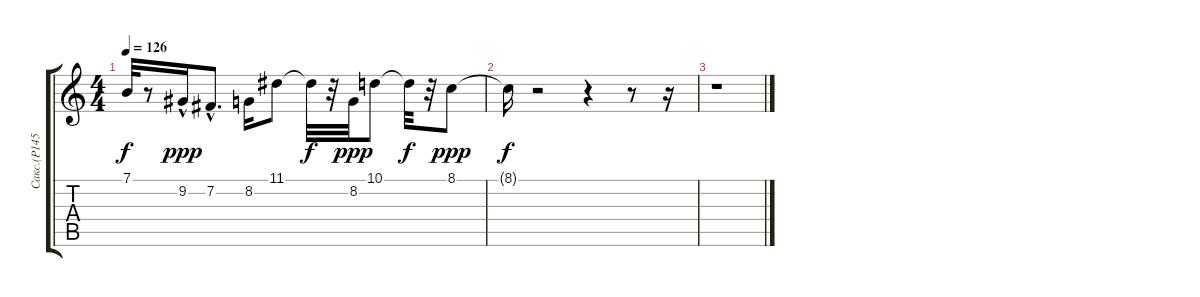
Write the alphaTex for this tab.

\track ("Сакс.(Р145)" "Сакс.(Р145") {instrument tenorsax}
\staff {score tabs}
\tuning (E4 B3 G3 D3 A2 E2) {hide}
\ts (4 4)
\tempo 126
\clef g2
\ks c
7.1{t}.32{dy f} r.8 9.2{hac}.16{dy ppp} 7.2{hac}.8{d} 8.2.16 11.1.8 11.1{t}.32{dy f} r.32 8.2.32{dy ppp} 10.1.8 10.1{t}.32{dy f} r.32 8.1.8{dy ppp} |
8.1{t}.16{dy f} r.2 r.4 r.8 r.16 |
r.1
